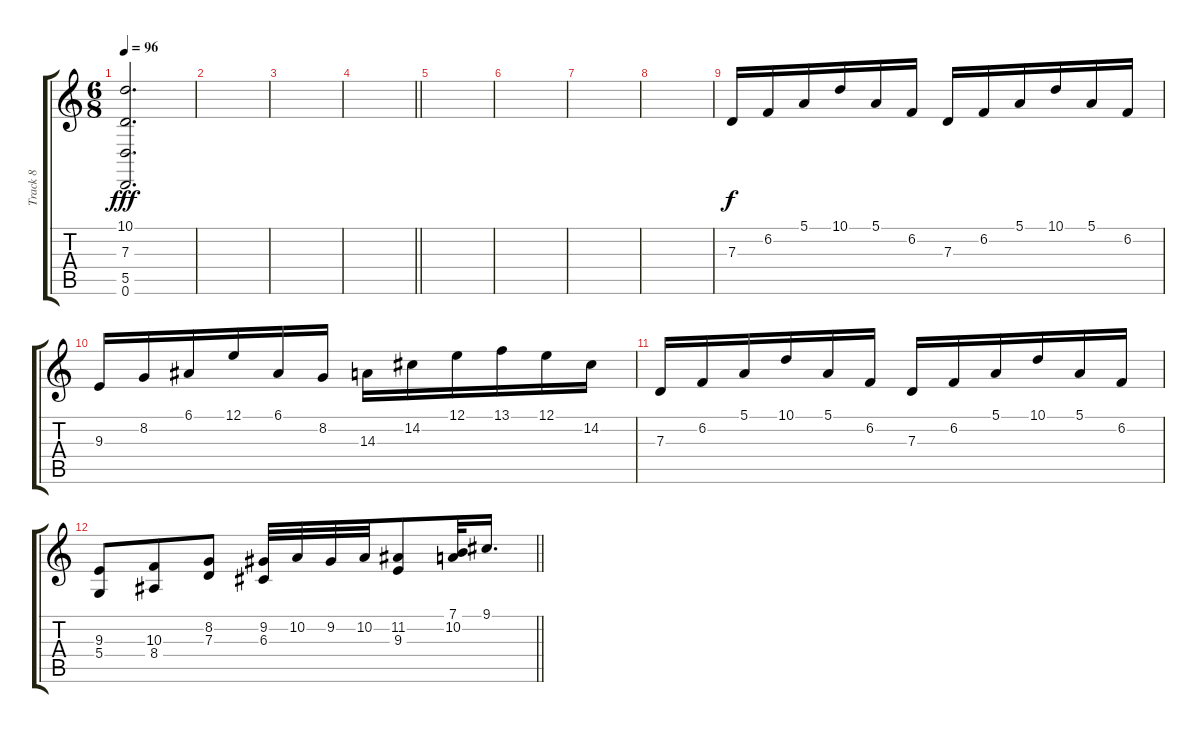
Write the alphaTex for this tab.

\track ("Track 8" "Track 8") {instrument tubularbells}
\staff {score tabs}
\tuning (E4 B3 G3 D3 A2 D2) {hide}
\ts (6 8)
\tempo 96
\clef g2
\ks c
(10.1 7.3 5.5 0.6).2{d dy fff} |
|
|
\barLineRight lightlight
|
|
|
|
|
7.3.16{dy f volume 16 instrument pizzicatostrings} 6.2.16 5.1.16 10.1.16 5.1.16 6.2.16 7.3.16 6.2.16 5.1.16 10.1.16 5.1.16 6.2.16 |
9.3.16 8.2.16 6.1.16 12.1.16 6.1.16 8.2.16 14.3.16 14.2.16 12.1.16 13.1.16 12.1.16 14.2.16 |
7.3.16 6.2.16 5.1.16 10.1.16 5.1.16 6.2.16 7.3.16 6.2.16 5.1.16 10.1.16 5.1.16 6.2.16 |
\barLineRight lightlight
(9.3 5.4).8 (10.3 8.4).8 (8.2 7.3).8 (9.2 6.3).32 10.2.32 9.2.32 10.2.32 (11.2 9.3).8 (7.1 10.2).32 9.1.16{d}
